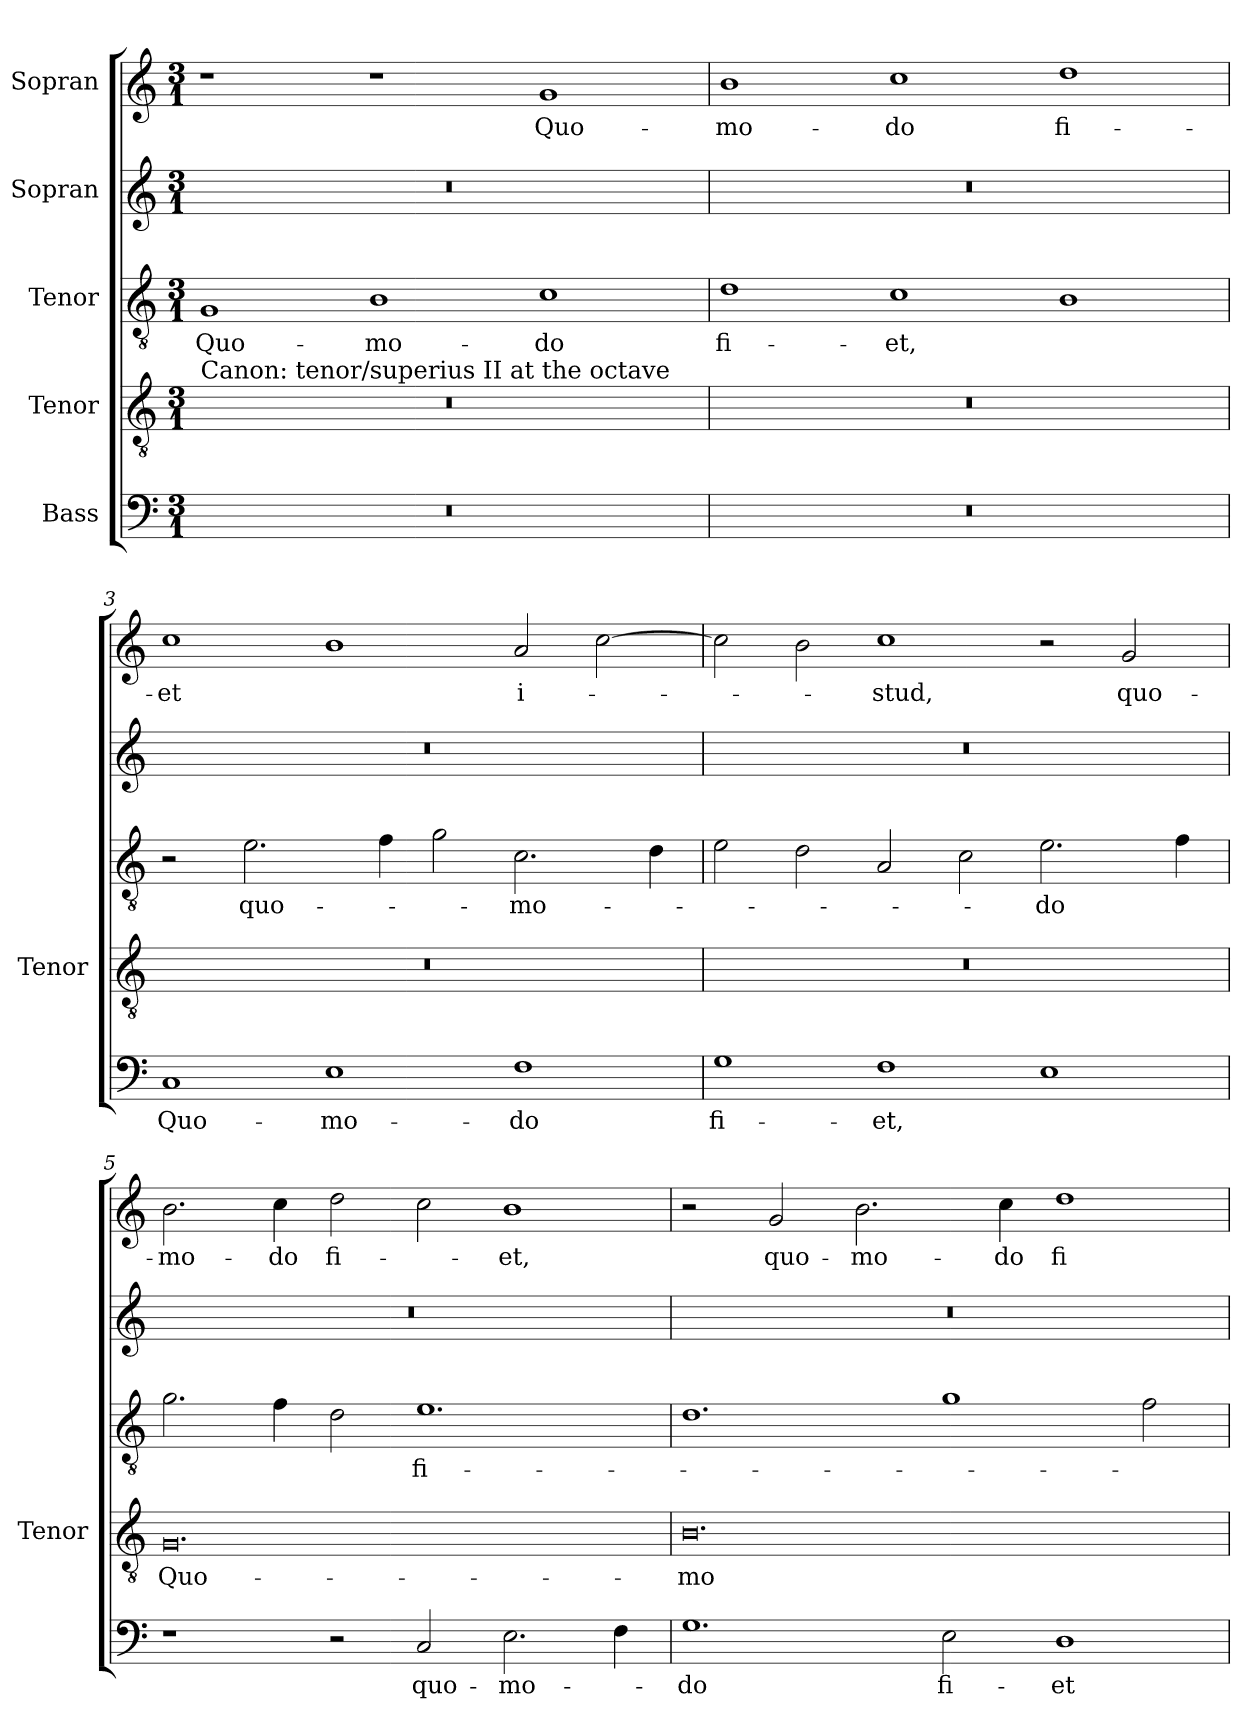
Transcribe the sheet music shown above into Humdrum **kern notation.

**kern	**text	**kern	**text	**kern	**text	**kern	**kern	**text
*part5	*part5	*part4	*part4	*part3	*part3	*part2	*part1	*part1
*staff5	*staff5	*staff4	*staff4	*staff3	*staff3	*staff2	*staff1	*staff1
*I"Bass	*	*I"Tenor	*	*I"Tenor	*	*I"Sopran	*I"Sopran	*
*	*	*I'Tenor	*	*	*	*	*	*
!!LO:PB:g=z
*clefF4	*	*clefGv2	*	*clefGv2	*	*clefG2	*clefG2	*
*	*	*ITrd7c12	*	*ITrd7c12	*	*	*	*
*k[]	*	*k[]	*	*k[]	*	*k[]	*k[]	*
*C:	*	*C:	*	*C:	*	*C:	*C:	*
*M3/1	*	*M3/1	*	*M3/1	*	*M3/1	*M3/1	*
=1	=1	=1	=1	=1	=1	=1	=1	=1
!LO:N:vis=1	!	!LO:N:vis=1	!	!	!	!	!	!
!	!	!LO:TX:a:t=Canon&colon; tenor/superius II at the octave	!	!	!	!	!	!
!	!	!	!	!	!LO:LY:b:color=#000000	!LO:N:vis=1	!	!
0.r	.	0.r	.	1GGi	Quo-	0.r	1r	.
!	!	!	!	!	!LO:LY:b:color=#000000	!	!	!
.	.	.	.	1BBi	-mo-	.	1r	.
!	!	!	!	!	!LO:LY:b:color=#000000	!	!	!
!	!	!	!	!	!	!	!	!LO:LY:b:color=#000000
.	.	.	.	1Ci	-do	.	1gi	Quo-
=2	=2	=2	=2	=2	=2	=2	=2	=2
!LO:N:vis=1	!	!LO:N:vis=1	!	!	!	!	!	!
!	!	!	!	!	!LO:LY:b:color=#000000	!LO:N:vis=1	!	!
!	!	!	!	!	!	!	!	!LO:LY:b:color=#000000
0.r	.	0.r	.	1Di	fi-	0.r	1bi	-mo-
!	!	!	!	!	!LO:LY:b:color=#000000	!	!	!
!	!	!	!	!	!	!	!	!LO:LY:b:color=#000000
.	.	.	.	1Ci	-et,	.	1cci	-do
!	!	!	!	!	!	!	!	!LO:LY:b:color=#000000
.	.	.	.	1BBi	.	.	1ddi	fi-
=3	=3	=3	=3	=3	=3	=3	=3	=3
!	!LO:LY:b:color=#000000	!LO:N:vis=1	!	!	!	!LO:N:vis=1	!	!
!	!	!	!	!	!	!	!	!LO:LY:b:color=#000000
1Ci	Quo-	0.r	.	2r	.	0.r	1cci	-et
!	!	!	!	!	!LO:LY:b:color=#000000	!	!	!
.	.	.	.	2.Ei\	quo-	.	.	.
!	!LO:LY:b:color=#000000	!	!	!	!	!	!	!
1Ei	-mo-	.	.	.	.	.	1bi	.
.	.	.	.	4Fi\	.	.	.	.
.	.	.	.	2Gi\	.	.	.	.
!	!LO:LY:b:color=#000000	!	!	!	!	!	!	!
!	!	!	!	!	!LO:LY:b:color=#000000	!	!	!
!	!	!	!	!	!	!	!	!LO:LY:b:color=#000000
1Fi	-do	.	.	2.Ci\	-mo-	.	2ai/	i-
.	.	.	.	.	.	.	[>2cci\	.
.	.	.	.	4Di\	.	.	.	.
=4	=4	=4	=4	=4	=4	=4	=4	=4
!	!LO:LY:b:color=#000000	!LO:N:vis=1	!	!	!	!LO:N:vis=1	!	!
1Gi	fi-	0.r	.	2Ei\	.	0.r	2cci\]	.
.	.	.	.	2Di\	.	.	2bi\	.
!	!LO:LY:b:color=#000000	!	!	!	!	!	!	!
!	!	!	!	!	!	!	!	!LO:LY:b:color=#000000
1Fi	-et,	.	.	2AAi/	.	.	1cci	-stud,
.	.	.	.	2Ci\	.	.	.	.
!	!	!	!	!	!LO:LY:b:color=#000000	!	!	!
1Ei	.	.	.	2.Ei\	-do	.	2r	.
!	!	!	!	!	!	!	!	!LO:LY:b:color=#000000
.	.	.	.	.	.	.	2gi/	quo-
.	.	.	.	4Fi\	.	.	.	.
!!LO:LB:g=z
=5	=5	=5	=5	=5	=5	=5	=5	=5
!	!	!	!LO:LY:b:color=#000000	!	!	!LO:N:vis=1	!	!
!	!	!	!	!	!	!	!	!LO:LY:b:color=#000000
1r	.	0.GGi	Quo-	2.Gi\	.	0.r	2.bi\	-mo-
!	!	!	!	!	!	!	!	!LO:LY:b:color=#000000
.	.	.	.	4Fi\	.	.	4cci\	-do
!	!	!	!	!	!	!	!	!LO:LY:b:color=#000000
2r	.	.	.	2Di\	.	.	2ddi\	fi-
!	!LO:LY:b:color=#000000	!	!	!	!	!	!	!
!	!	!	!	!	!LO:LY:b:color=#000000	!	!	!
2Ci/	quo-	.	.	1.Ei	fi-	.	2cci\	.
!	!LO:LY:b:color=#000000	!	!	!	!	!	!	!
!	!	!	!	!	!	!	!	!LO:LY:b:color=#000000
2.Ei\	-mo-	.	.	.	.	.	1bi	-et,
4Fi\	.	.	.	.	.	.	.	.
=6	=6	=6	=6	=6	=6	=6	=6	=6
!	!LO:LY:b:color=#000000	!	!	!	!	!	!	!
!	!	!	!LO:LY:b:color=#000000	!	!	!LO:N:vis=1	!	!
1.Gi	-do	0.BBi	-mo-	1.Di	.	0.r	2r	.
!	!	!	!	!	!	!	!	!LO:LY:b:color=#000000
.	.	.	.	.	.	.	2gi/	quo-
!	!	!	!	!	!	!	!	!LO:LY:b:color=#000000
.	.	.	.	.	.	.	2.bi\	-mo-
!	!LO:LY:b:color=#000000	!	!	!	!	!	!	!
2Ei\	fi-	.	.	1Gi	.	.	.	.
!	!	!	!	!	!	!	!	!LO:LY:b:color=#000000
.	.	.	.	.	.	.	4cci\	-do
!	!LO:LY:b:color=#000000	!	!	!	!	!	!	!
!	!	!	!	!	!	!	!	!LO:LY:b:color=#000000
1Di	-et	.	.	.	.	.	1ddi	fi-
.	.	.	.	2Fi\	.	.	.	.
=	=	=	=	=	=	=	=	=
*-	*-	*-	*-	*-	*-	*-	*-	*-
